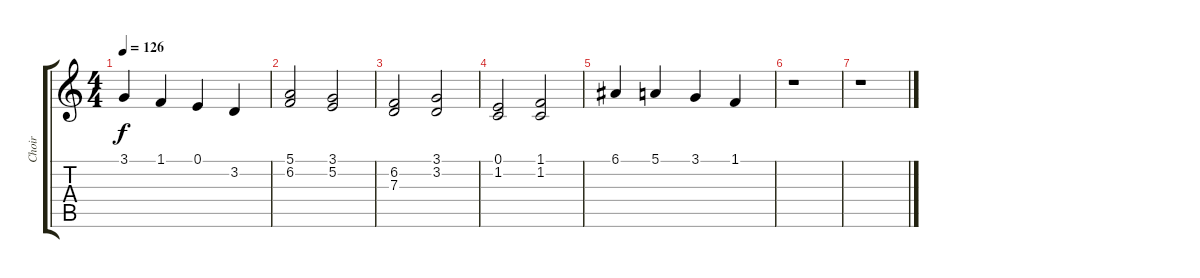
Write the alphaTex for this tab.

\track ("Choir" "Choir") {instrument choiraahs}
\staff {score tabs}
\tuning (E4 B3 G3 D3 A2 E2) {hide}
\ts (4 4)
\tempo 126
\clef g2
\ks c
3.1.4{dy f} 1.1.4 0.1.4 3.2.4 |
(5.1 6.2).2 (3.1 5.2).2 |
(6.2 7.3).2 (3.1 3.2).2 |
(0.1 1.2).2 (1.1 1.2).2 |
6.1.4 5.1.4 3.1.4 1.1.4 |
r.1 |
r.1
